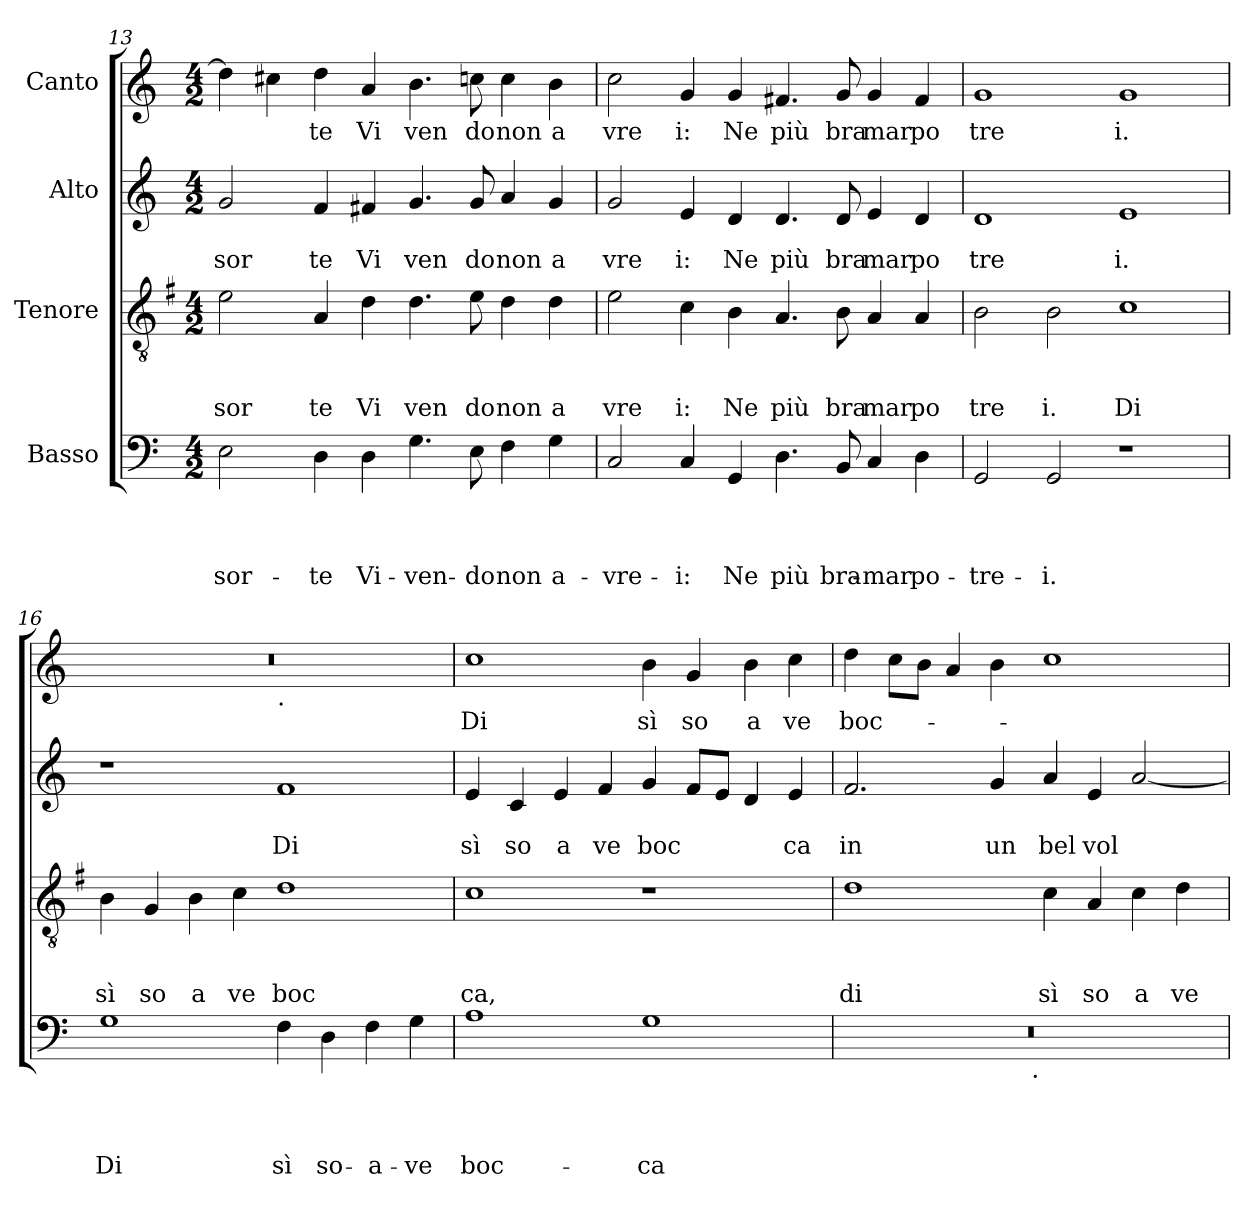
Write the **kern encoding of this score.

**kern	**text	**text	**text	**text	**kern	**text	**text	**text	**kern	**text	**text	**kern	**text
*part4	*part4	*part4	*part4	*part4	*part3	*part3	*part3	*part3	*part2	*part2	*part2	*part1	*part1
*staff4	*staff4	*staff4	*staff4	*staff4	*staff3	*staff3	*staff3	*staff3	*staff2	*staff2	*staff2	*staff1	*staff1
*I"Basso	*	*	*	*	*I"Tenore	*	*	*	*I"Alto	*	*	*I"Canto	*
!!LO:PB:g=z
*clefF4	*	*	*	*	*clefGv2	*	*	*	*clefG2	*	*	*clefG2	*
*	*	*	*	*	*ITrd-3c-5	*	*	*	*	*	*	*	*
*k[]	*	*	*	*	*k[]	*	*	*	*k[]	*	*	*k[]	*
*C:	*	*	*	*	*C:	*	*	*	*C:	*	*	*C:	*
*M4/2	*	*	*	*	*M4/2	*	*	*	*M4/2	*	*	*M4/2	*
=13	=13	=13	=13	=13	=13	=13	=13	=13	=13	=13	=13	=13	=13
!	!	!	!	!LO:LY:b	!	!	!	!LO:LY:b	!	!	!LO:LY:b	!	!
2E\	.	.	.	sor-	2a\	.	.	sor	2g/	.	sor	4dd\]	.
.	.	.	.	.	.	.	.	.	.	.	.	4cc#X\	.
!	!	!	!	!LO:LY:b	!	!	!	!LO:LY:b	!	!	!LO:LY:b	!	!LO:LY:b
4D\	.	.	.	-te	4d/	.	.	te	4f/	.	te	4dd\	te
!	!	!	!	!LO:LY:b	!	!	!	!LO:LY:b	!	!	!LO:LY:b	!	!LO:LY:b
4D\	.	.	.	Vi-	4g\	.	.	Vi	4f#X/	.	Vi	4a/	Vi
!	!	!	!	!LO:LY:b	!	!	!	!LO:LY:b	!	!	!LO:LY:b	!	!LO:LY:b
4.G\	.	.	.	-ven-	4.g\	.	.	ven	4.g/	.	ven	4.b\	ven
!	!	!	!	!LO:LY:b	!	!	!	!LO:LY:b	!	!	!LO:LY:b	!	!LO:LY:b
8E\	.	.	.	-do	8a\	.	.	do	8g/	.	do	8ccn\	do
!	!	!	!	!LO:LY:b	!	!	!	!LO:LY:b	!	!	!LO:LY:b	!	!LO:LY:b
4F\	.	.	.	non	4g\	.	.	non	4a/	.	non	4cc\	non
!	!	!	!	!LO:LY:b	!	!	!	!LO:LY:b	!	!	!LO:LY:b	!	!LO:LY:b
4G\	.	.	.	a-	4g\	.	.	a	4g/	.	a	4b\	a
=14	=14	=14	=14	=14	=14	=14	=14	=14	=14	=14	=14	=14	=14
!	!	!	!	!LO:LY:b	!	!	!	!LO:LY:b	!	!	!LO:LY:b	!	!LO:LY:b
2C/	.	.	.	-vre-	2a\	.	.	vre	2g/	.	vre	2cc\	vre
!	!	!	!	!LO:LY:b	!	!	!	!LO:LY:b	!	!	!LO:LY:b	!	!LO:LY:b
4C/	.	.	.	-i:	4f\	.	.	i:	4e/	.	i:	4g/	i:
!	!	!	!	!LO:LY:b	!	!	!	!LO:LY:b	!	!	!LO:LY:b	!	!LO:LY:b
4GG/	.	.	.	Ne	4e\	.	.	Ne	4d/	.	Ne	4g/	Ne
!	!	!	!	!LO:LY:b	!	!	!	!LO:LY:b	!	!	!LO:LY:b	!	!LO:LY:b
4.D\	.	.	.	più	4.d/	.	.	più	4.d/	.	più	4.f#X/	più
!	!	!	!	!LO:LY:b	!	!	!	!LO:LY:b	!	!	!LO:LY:b	!	!LO:LY:b
8BB/	.	.	.	bra-	8e\	.	.	bra	8d/	.	bra	8g/	bra
!	!	!	!	!LO:LY:b	!	!	!	!LO:LY:b	!	!	!LO:LY:b	!	!LO:LY:b
4C/	.	.	.	-mar	4d/	.	.	mar	4e/	.	mar	4g/	mar
!	!	!	!	!LO:LY:b	!	!	!	!LO:LY:b	!	!	!LO:LY:b	!	!LO:LY:b
4D\	.	.	.	po-	4d/	.	.	po	4d/	.	po	4f#/	po
=15	=15	=15	=15	=15	=15	=15	=15	=15	=15	=15	=15	=15	=15
!	!	!	!	!LO:LY:b	!	!	!	!LO:LY:b	!	!	!LO:LY:b	!	!LO:LY:b
2GG/	.	.	.	-tre-	2e\	.	.	tre	1d	.	tre	1g	tre
!	!	!	!	!LO:LY:b	!	!	!	!LO:LY:b	!	!	!	!	!
2GG/	.	.	.	-i.	2e\	.	.	i.	.	.	.	.	.
!	!	!	!	!	!	!	!	!LO:LY:b	!	!	!LO:LY:b	!	!LO:LY:b
1r	.	.	.	.	1f	.	.	Di	1e	.	i.	1g	i.
=16	=16	=16	=16	=16	=16	=16	=16	=16	=16	=16	=16	=16	=16
!	!	!	!	!LO:LY:b	!	!	!	!LO:LY:b	!	!	!	!	!
*	*	*	*	*	*	*	*	*	*	*	*	*^	*
1G	.	.	.	Di	4e\	.	.	sì	1r	.	.	0r	1ryy	.
!	!	!	!	!	!	!	!	!LO:LY:b	!	!	!	!	!	!
.	.	.	.	.	4c/	.	.	so	.	.	.	.	.	.
!	!	!	!	!	!	!	!	!LO:LY:b	!	!	!	!	!	!
.	.	.	.	.	4e\	.	.	a	.	.	.	.	.	.
!	!	!	!	!	!	!	!	!LO:LY:b	!	!	!	!	!	!
.	.	.	.	.	4f\	.	.	ve	.	.	.	.	.	.
!	!	!	!	!	!	!	!	!	!	!	!	!	!LO:TX:b:t=.	!
!	!	!	!	!LO:LY:b	!	!	!	!LO:LY:b	!	!	!LO:LY:b	!	!	!
4F\	.	.	.	sì	1g	.	.	boc	1f	.	Di	.	1ryy	.
!	!	!	!	!LO:LY:b	!	!	!	!	!	!	!	!	!	!
4D\	.	.	.	so-	.	.	.	.	.	.	.	.	.	.
!	!	!	!	!LO:LY:b	!	!	!	!	!	!	!	!	!	!
4F\	.	.	.	-a-	.	.	.	.	.	.	.	.	.	.
!	!	!	!	!LO:LY:b	!	!	!	!	!	!	!	!	!	!
4G\	.	.	.	-ve	.	.	.	.	.	.	.	.	.	.
=17	=17	=17	=17	=17	=17	=17	=17	=17	=17	=17	=17	=17	=17	=17
!	!	!	!	!LO:LY:b	!	!	!	!LO:LY:b	!	!	!LO:LY:b	!	!	!LO:LY:b
*	*	*	*	*	*	*	*	*	*	*	*	*v	*v	*
1A	.	.	.	boc-	1f	.	.	ca,	4e/	.	sì	1cc	Di
!	!	!	!	!	!	!	!	!	!	!	!LO:LY:b	!	!
.	.	.	.	.	.	.	.	.	4c/	.	so	.	.
!	!	!	!	!	!	!	!	!	!	!	!LO:LY:b	!	!
.	.	.	.	.	.	.	.	.	4e/	.	a	.	.
!	!	!	!	!	!	!	!	!	!	!	!LO:LY:b	!	!
.	.	.	.	.	.	.	.	.	4f/	.	ve	.	.
!	!	!	!	!LO:LY:b	!	!	!	!	!	!	!LO:LY:b	!	!LO:LY:b
1G	.	.	.	-ca	1r	.	.	.	4g/	.	boc	4b\	sì
!	!	!	!	!	!	!	!	!	!	!	!	!	!LO:LY:b
.	.	.	.	.	.	.	.	.	8f/L	.	.	4g/	so
.	.	.	.	.	.	.	.	.	8e/J	.	.	.	.
!	!	!	!	!	!	!	!	!	!	!	!	!	!LO:LY:b
.	.	.	.	.	.	.	.	.	4d/	.	.	4b\	a
!	!	!	!	!	!	!	!	!	!	!	!LO:LY:b	!	!LO:LY:b
.	.	.	.	.	.	.	.	.	4e/	.	ca	4cc\	ve
!!LO:LB:g=z
=18	=18	=18	=18	=18	=18	=18	=18	=18	=18	=18	=18	=18	=18
!	!	!	!	!	!	!	!	!LO:LY:b	!	!	!LO:LY:b	!	!LO:LY:b
*^	*	*	*	*	*	*	*	*	*	*	*	*	*
0r	2ryy	.	.	.	.	1g	.	.	di	2.f/	.	in	4dd\	boc-
.	.	.	.	.	.	.	.	.	.	.	.	.	8cc\L	.
.	.	.	.	.	.	.	.	.	.	.	.	.	8b\J	.
.	4...ryy	.	.	.	.	.	.	.	.	.	.	.	4a/	.
!	!	!	!	!	!	!	!	!	!	!	!	!LO:LY:b	!	!
.	.	.	.	.	.	.	.	.	.	4g/	.	un	4b\	.
!	!LO:TX:b:t=.	!	!	!	!	!	!	!	!	!	!	!	!	!
.	1ryy	.	.	.	.	.	.	.	.	.	.	.	.	.
!	!	!	!	!	!	!	!	!	!LO:LY:b	!	!	!LO:LY:b	!	!
.	.	.	.	.	.	4f\	.	.	sì	4a/	.	bel	1cc	.
!	!	!	!	!	!	!	!	!	!LO:LY:b	!	!	!LO:LY:b	!	!
.	.	.	.	.	.	4d/	.	.	so	4e/	.	vol	.	.
!	!	!	!	!	!	!	!	!	!LO:LY:b	!	!	!	!	!
.	.	.	.	.	.	4f\	.	.	a	[<2a/	.	.	.	.
!	!	!	!	!	!	!	!	!	!LO:LY:b	!	!	!	!	!
.	.	.	.	.	.	4g\	.	.	ve	.	.	.	.	.
.	32ryy	.	.	.	.	.	.	.	.	.	.	.	.	.
*v	*v	*	*	*	*	*	*	*	*	*	*	*	*	*
=	=	=	=	=	=	=	=	=	=	=	=	=	=
*-	*-	*-	*-	*-	*-	*-	*-	*-	*-	*-	*-	*-	*-
